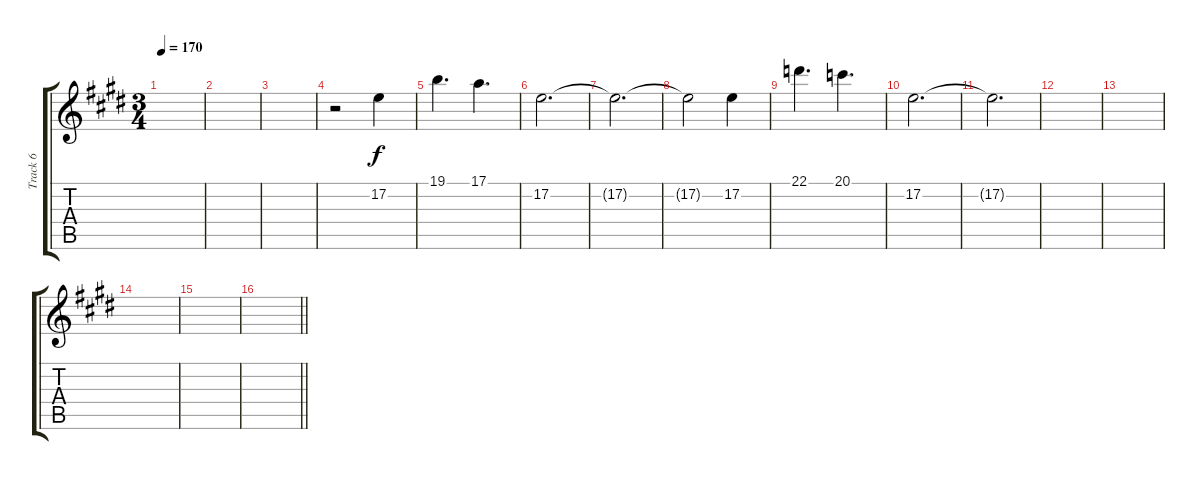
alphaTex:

\track ("Track 6" "Track 6") {instrument panflute}
\staff {score tabs}
\tuning (E4 B3 G3 D3 A2 E2) {hide}
\ts (3 4)
\tempo 170
\clef g2
\ks e
|
|
|
r.2 17.2.4 |
19.1.4{d} 17.1.4{d} |
17.2.2{d} |
17.2{t}.2{d} |
17.2{t}.2 17.2.4 |
22.1.4{d} 20.1.4{d} |
17.2.2{d} |
17.2{t}.2{d} |
|
|
|
|
\barLineRight lightlight
